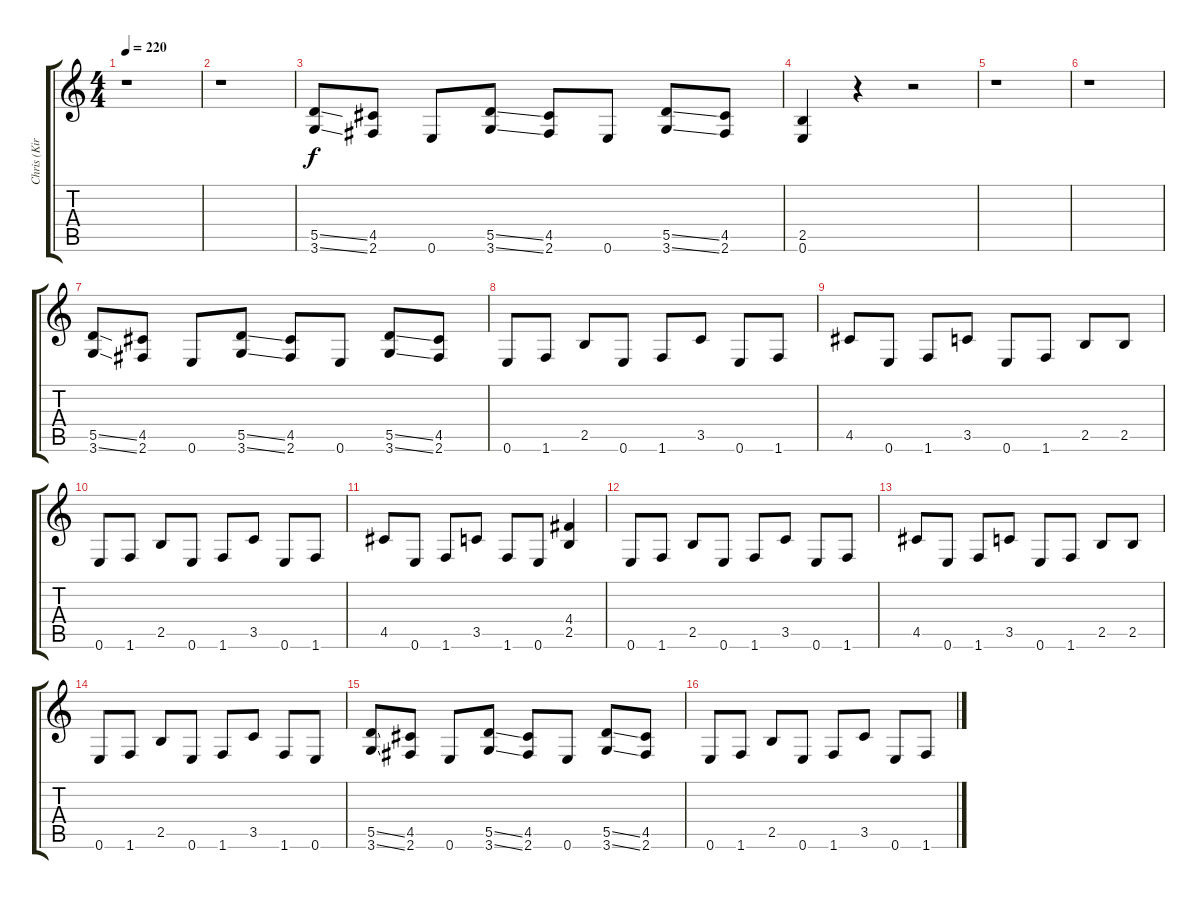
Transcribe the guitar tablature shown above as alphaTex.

\track ("Chris (Kirks Guitar's)" "Chris (Kir") {instrument overdrivenguitar}
\staff {score tabs}
\tuning (E4 B3 G3 D3 A2 E2) {hide}
\ts (4 4)
\tempo 220
\clef g2
\ks c
r.1{dy f} |
r.1 |
(5.5{ss} 3.6{ss}).8 (4.5 2.6).8 0.6.8 (5.5{ss} 3.6{ss}).8 (4.5 2.6).8 0.6.8 (5.5{ss} 3.6{ss}).8 (4.5 2.6).8 |
(2.5 0.6).4 r.4 r.2 |
r.1 |
r.1 |
(5.5{ss} 3.6{ss}).8 (4.5 2.6).8 0.6.8 (5.5{ss} 3.6{ss}).8 (4.5 2.6).8 0.6.8 (5.5{ss} 3.6{ss}).8 (4.5 2.6).8 |
0.6.8 1.6.8 2.5.8 0.6.8 1.6.8 3.5.8 0.6.8 1.6.8 |
4.5.8 0.6.8 1.6.8 3.5.8 0.6.8 1.6.8 2.5.8 2.5.8 |
0.6.8 1.6.8 2.5.8 0.6.8 1.6.8 3.5.8 0.6.8 1.6.8 |
4.5.8 0.6.8 1.6.8 3.5.8 1.6.8 0.6.8 (4.4 2.5).4 |
0.6.8 1.6.8 2.5.8 0.6.8 1.6.8 3.5.8 0.6.8 1.6.8 |
4.5.8 0.6.8 1.6.8 3.5.8 0.6.8 1.6.8 2.5.8 2.5.8 |
0.6.8 1.6.8 2.5.8 0.6.8 1.6.8 3.5.8 1.6.8 0.6.8 |
(5.5{ss} 3.6{ss}).8 (4.5 2.6).8 0.6.8 (5.5{ss} 3.6{ss}).8 (4.5 2.6).8 0.6.8 (5.5{ss} 3.6{ss}).8 (4.5 2.6).8 |
0.6.8 1.6.8 2.5.8 0.6.8 1.6.8 3.5.8 0.6.8 1.6.8
